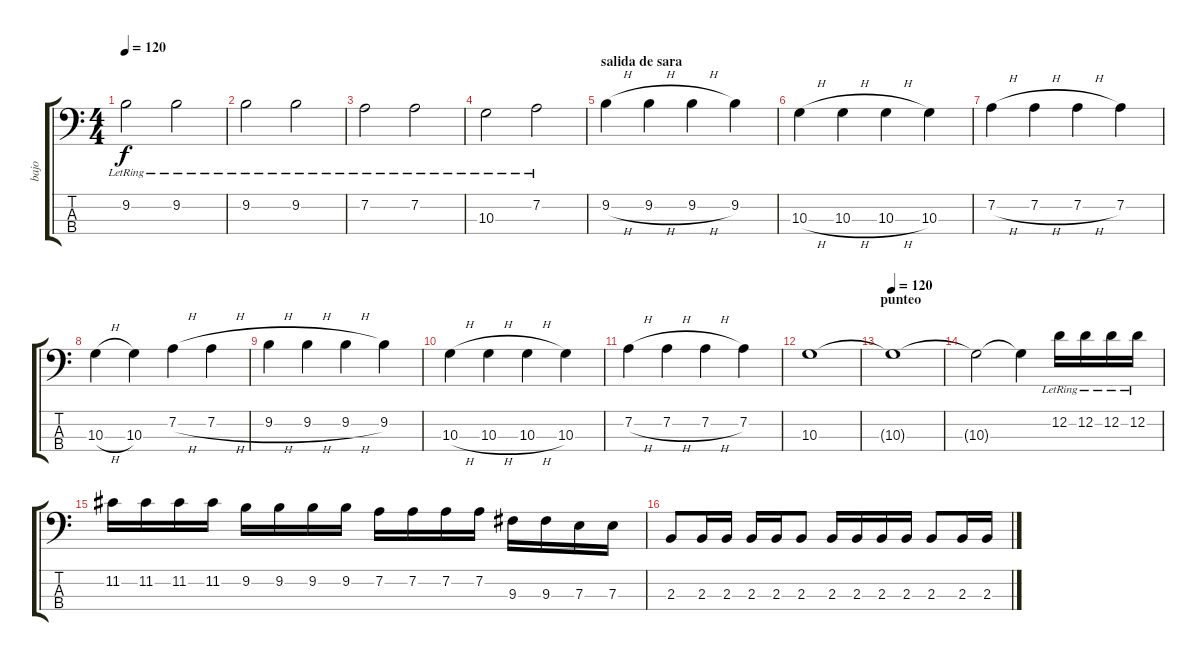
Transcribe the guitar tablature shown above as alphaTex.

\track ("bajo" "bajo") {instrument electricbassfinger}
\staff {score tabs}
\tuning (G2 D2 A1 E1) {hide}
\ts (4 4)
\tempo 120
\clef f4
\ks c
9.2{lr}.2{dy f} 9.2{lr}.2 |
9.2{lr}.2 9.2{lr}.2 |
7.2{lr}.2 7.2{lr}.2 |
10.3{lr}.2 7.2{lr}.2 |
\section ("" "salida de sara")
9.2{h}.4{volume 16 instrument electricbassfinger} 9.2{h}.4 9.2{h}.4 9.2.4 |
10.3{h}.4 10.3{h}.4 10.3{h}.4 10.3.4 |
7.2{h}.4 7.2{h}.4 7.2{h}.4 7.2.4 |
10.3{h}.4 10.3.4 7.2{h}.4 7.2{h}.4 |
9.2{h}.4 9.2{h}.4 9.2{h}.4 9.2.4 |
10.3{h}.4 10.3{h}.4 10.3{h}.4 10.3.4 |
7.2{h}.4 7.2{h}.4 7.2{h}.4 7.2.4 |
10.3.1 |
\section ("" "punteo")
\tempo 120
10.3{t}.1 |
10.3{t}.2 10.3{t}.4 12.2{lr}.16 12.2{lr}.16 12.2{lr}.16 12.2{lr}.16 |
11.2.16 11.2.16 11.2.16 11.2.16 9.2.16 9.2.16 9.2.16 9.2.16 7.2.16 7.2.16 7.2.16 7.2.16 9.3.16 9.3.16 7.3.16 7.3.16 |
2.3.8 2.3.16 2.3.16 2.3.16 2.3.16 2.3.8 2.3.16 2.3.16 2.3.16 2.3.16 2.3.8 2.3.16 2.3.16
